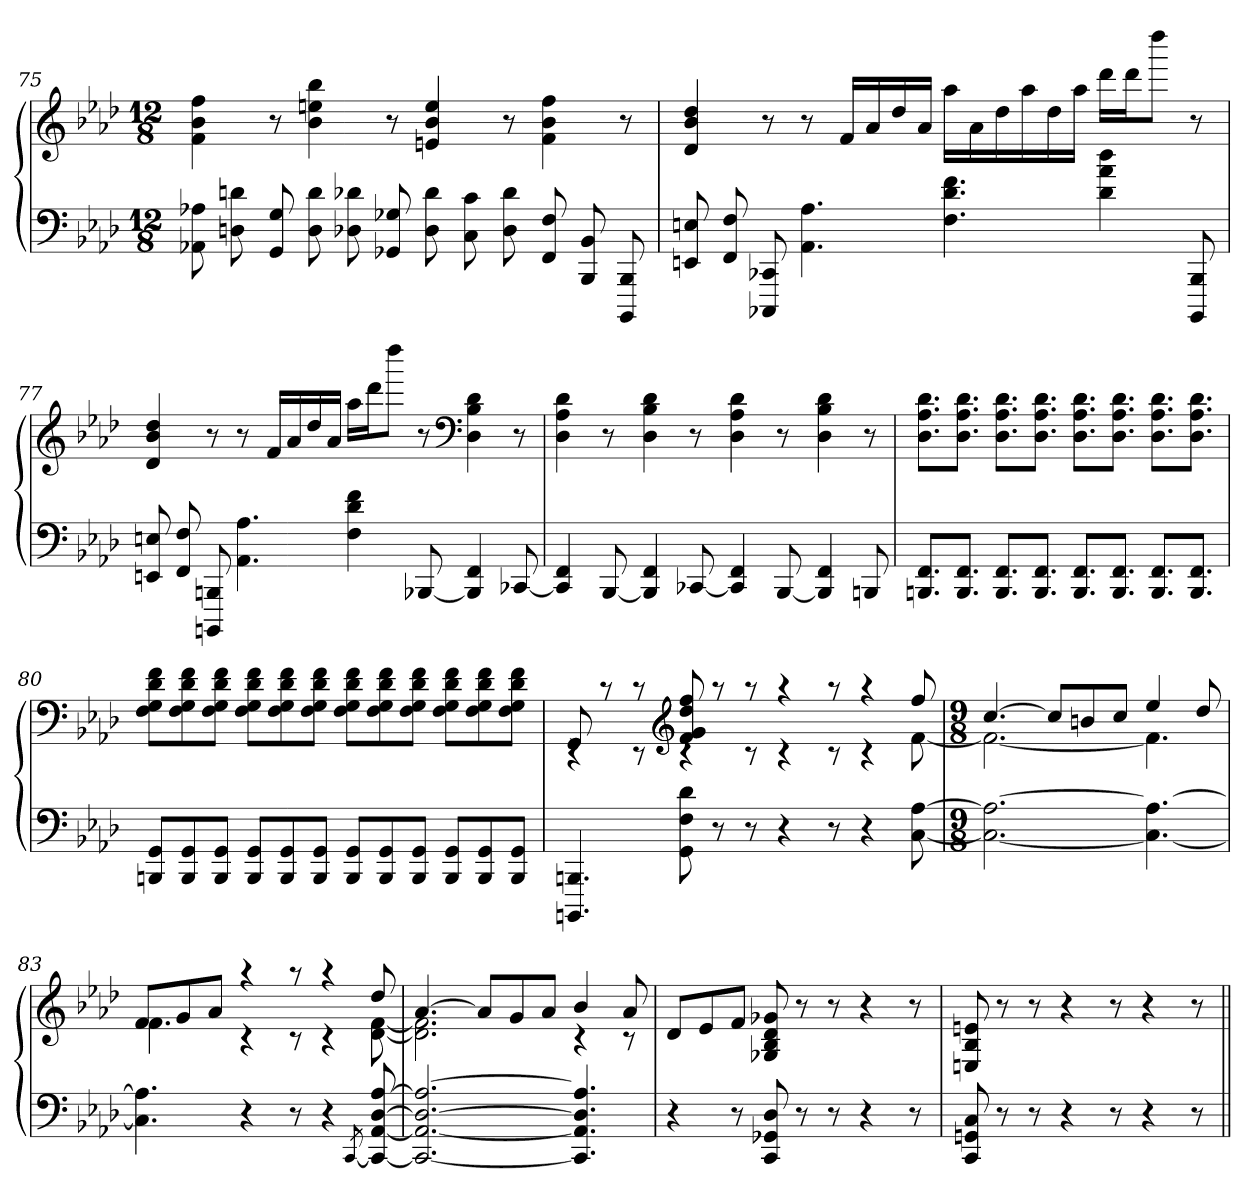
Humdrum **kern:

**kern	**kern
*part1	*part1
*staff2	*staff1
*clefF4	*clefG2
*k[b-e-a-d-]	*k[b-e-a-d-]
*f:	*f:
*M12/8	*M12/8
=75	=75
8AA-X 8A-X	4f 4b- 4ff
8Dn 8dn	.
8GG 8G	8r
8D 8d	4b- 4een 4bb-
8D-X 8d-X	.
8GG-X 8G-X	8r
8D- 8d-	4en 4b- 4ee
8C 8c	.
8D- 8d-	8r
8FF 8F	4f 4b- 4ff
8BBB- 8BB-	.
8BBBB- 8BBB-	8r
=76	=76
8EEn 8En	4d- 4b- 4dd-
8FF 8F	.
8CCC-X 8CC-X	8r
4.AA- 4.A-	8r
.	16fLL
.	16a-
.	16dd-
.	16a-JJ
4.F 4.d- 4.f	16aa-LL
.	16a-
.	16dd-
.	16aa-
.	16dd-
.	16aa-JJ
4d- 4a- 4dd-	16ddd-LL
.	16ddd-J
.	8dddd-J
8BBBB- 8BBB-	8r
=77	=77
8EEn 8En	4d- 4b- 4dd-
8FF 8F	.
8BBBBn 8BBBn	8r
4.AA- 4.A-	8r
.	16fLL
.	16a-
.	16dd-
.	16a-JJ
4F 4d- 4f	16aa-LL
.	16ddd-J
.	8dddd-J
[8BBB-X	8r
*	*clefF4
4BBB-] 4FF	4D- 4B- 4d-
[8CC-X	8r
=78	=78
4CC-] 4FF	4D- 4A- 4d-
[8BBB-	8r
4BBB-] 4FF	4D- 4B- 4d-
[8CC-X	8r
4CC-] 4FF	4D- 4A- 4d-
[8BBB-	8r
4BBB-] 4FF	4D- 4B- 4d-
8BBBn	8r
=79	=79
8.BBBn 8.FFL	8.D- 8.A- 8.d-L
8.BBB 8.FFJ	8.D- 8.A- 8.d-J
8.BBB 8.FFL	8.D- 8.A- 8.d-L
8.BBB 8.FFJ	8.D- 8.A- 8.d-J
8.BBB 8.FFL	8.D- 8.A- 8.d-L
8.BBB 8.FFJ	8.D- 8.A- 8.d-J
8.BBB 8.FFL	8.D- 8.A- 8.d-L
8.BBB 8.FFJ	8.D- 8.A- 8.d-J
=80	=80
8BBBn 8GGL	8F 8G 8d- 8fL
8BBB 8GG	8F 8G 8d- 8f
8BBB 8GGJ	8F 8G 8d- 8fJ
8BBB 8GGL	8F 8G 8d- 8fL
8BBB 8GG	8F 8G 8d- 8f
8BBB 8GGJ	8F 8G 8d- 8fJ
8BBB 8GGL	8F 8G 8d- 8fL
8BBB 8GG	8F 8G 8d- 8f
8BBB 8GGJ	8F 8G 8d- 8fJ
8BBB 8GGL	8F 8G 8d- 8fL
8BBB 8GG	8F 8G 8d- 8f
8BBB 8GGJ	8F 8G 8d- 8fJ
=81	=81
*	*^
4.BBBBn 4.BBBn	8GG	4rEE
.	8rc	.
.	8rc	8rEE
*	*clefG2	*
8GG 8F 8d-	8f 8g 8dd- 8ff	4rc
8r	8raa	.
8r	8raa	8rc
4r	4raa	4rc
8r	8raa	8rc
4r	4raa	4rc
[8C [8A-	8ff	[8f
=82	=82	=82
*M9/8	*M9/8	*
2.C_ 2.A-_	[4.cc	2.f_
.	8ccL]	.
.	8bn	.
.	8ccJ	.
4.C_ 4.A-_	4ee-	4.f]
.	8dd-	.
=83	=83	=83
4.C] 4.A-]	8fL	4.f
.	8g	.
.	8a-J	.
4r	4raa	4rc
8r	8raa	8rc
4r	4raa	4rc
[8qCC/	.	.
8CC_ [8AA- [8D- [8A-	8dd-	[8d- [8f
=84	=84	=84
2.CC_ 2.AA-_ 2.D-_ 2.A-_	[4.a-	2.d-] 2.f]
.	8a-L]	.
.	8g	.
.	8a-J	.
4.CC] 4.AA-] 4.D-] 4.A-]	4b-	4rc
.	8a-	8rc
*	*v	*v
=85	=85
4r	8d-L
.	8e-
8r	8fJ
8CC 8GG-X 8D-	8G-X 8B- 8d- 8g-X
8r	8r
8r	8r
4r	4r
8r	8r
=86	=86
8CC 8GGn 8C	8En 8B- 8en
8r	8r
8r	8r
4r	4r
8r	8r
4r	4r
8r	8r
=||	=||
*-	*-
